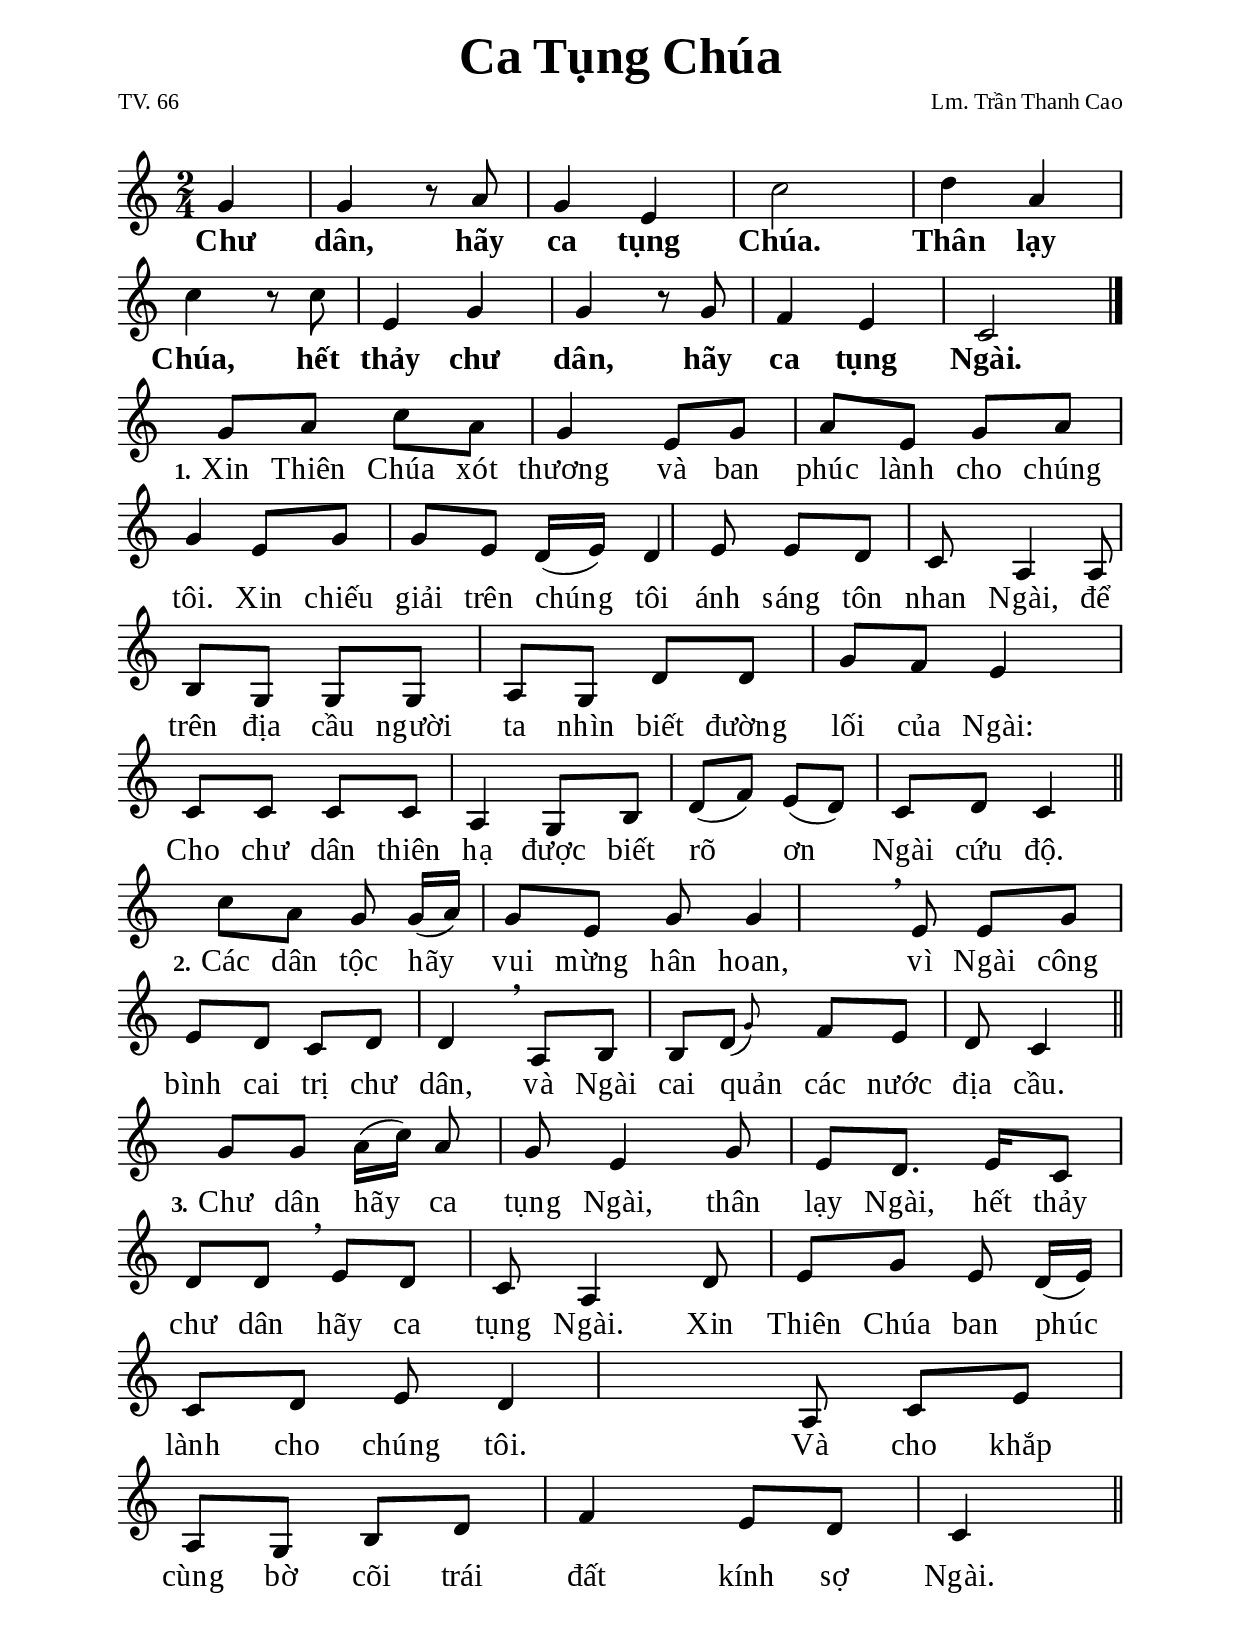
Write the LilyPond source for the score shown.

% Cài đặt chung
\version "2.20.0"
\include "english.ly"

\header {
  title = \markup { \fontsize #3 "Ca Tụng Chúa" }
  poet = "TV. 66"
  composer = "Lm. Trần Thanh Cao"
  arranger = " "
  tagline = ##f
}

\paper {
  #(set-paper-size "a4")
  top-margin = 15\mm
  bottom-margin = 15\mm
  left-margin = 20\mm
  right-margin = 20\mm
  indent = #0
  #(define fonts
    (make-pango-font-tree
      "Liberation Serif"
      "Liberation Serif"
      "Liberation Serif"
      (/ 20 20)))
  page-count = #1
}

% Nhạc điệp khúc
nhacDiepKhuc= \relative c'' {
  \partial 4 g4 |
  g r8 a |
  g4 e |
  c'2 |
  d4 a |
  c4 r8 c |
  e,4 g |
  g r8 g |
  f4 e |
  c2 \bar "|."
}

% Nhạc phiên khúc
nhacPhienKhucMot = \relative c'' {
  g8 a c a g4 e8 g a e g a g4
  e8 g g e d16 ([e]) d4
  e8 e d c a4
  a8 b g g g a g d' d g f e4
  c8 c c c a4 g8 b d ([f]) e ([d]) c d c4 \bar "||"
}


nhacPhienKhucHai = \relative c'' {
  #(define afterGraceFraction (cons 1 4))
  c8 a g g16 ([a]) g8 e g g4 \breathe
  e8 e g e d c d d4 \breathe
  a8 b b
  \afterGrace d8 (\tweak font-size #-4 g)
  f e d c4 \bar "||"
}

nhacPhienKhucBa = \relative c'' {
  g8 g a16 ([c]) a8 g e4
  g8 e d8. e16 c8 d d \breathe
  e8 d c a4 d8 e g e d16 ([e]) c8 d e d4
  a8 c e a, g b d f4 e8 d c4 \bar "||"
}

% Lời điệp khúc
loiDiepKhuc = \lyricmode {
  Chư dân, hãy ca tụng Chúa.
  Thân lạy Chúa,
  hết thảy chư dân, hãy ca tụng Ngài.
}

% Lời phiên khúc
loiPhienKhucMot = \lyricmode {
  \set stanza = #"1."
  Xin Thiên Chúa xót thương
  và ban phúc lành cho chúng tôi.
  Xin chiếu giải trên chúng tôi ánh sáng tôn nhan Ngài,
  để trên địa cầu người ta nhìn biết đường lối của Ngài:
  Cho chư dân thiên hạ được biết rõ ơn Ngài cứu độ.
}

loiPhienKhucHai = \lyricmode {
  \set stanza = #"2."
  Các dân tộc hãy vui mừng hân hoan,
  vì Ngài công bình cai trị chư dân,
  và Ngài cai quản các nước địa cầu.
}

loiPhienKhucBa = \lyricmode {
  \set stanza = #"3."
  Chư dân hãy ca tụng Ngài,
  thân lạy Ngài, hết thảy chư dân hãy ca tụng Ngài.
  Xin Thiên Chúa ban phúc lành cho chúng tôi.
  Và cho khắp cùng bờ cõi trái đất kính sợ Ngài.
}

% Dàn trang
\score {
  \new ChoirStaff <<
    \new Staff = diepKhuc \with {
        \consists "Merge_rests_engraver"
        \magnifyStaff #(magstep +1)
      }
      <<
      \new Voice = beSop {
        \key c \major \time 2/4 \stemNeutral \nhacDiepKhuc
      }
    >>
    \new Lyrics \lyricsto beSop \loiDiepKhuc
  >>
  \layout {
    \override Lyrics.LyricText.font-series = #'bold
    \override Lyrics.LyricText.font-size = #+3
    \override Lyrics.LyricSpace.minimum-distance = #2.0
    \override Score.BarNumber.break-visibility = ##(#f #f #f)
  }
}

\score {
  \new ChoirStaff <<
    \new Staff = phienKhuc \with {
        \magnifyStaff #(magstep +1)
      }
      <<
      \new Voice = beSop {
        \key c \major \time 2/4 \nhacPhienKhucMot
      }
    >>
    \new Lyrics \lyricsto beSop \loiPhienKhucMot
  >>
  \layout {
    \override Staff.TimeSignature.transparent = ##t
    \override Lyrics.LyricText.font-size = #+3
    \override Lyrics.LyricSpace.minimum-distance = #2.0
    \override Score.BarNumber.break-visibility = ##(#f #f #f)
    \set Score.barAlways = ##t
    \set Score.defaultBarType = ""
  } 
}

\score {
  \new ChoirStaff <<
    \new Staff = phienKhuc \with {
        \magnifyStaff #(magstep +1)
      }
      <<
      \new Voice = beSop {
        \key c \major \time 2/4 \nhacPhienKhucHai
      }
    >>
    \new Lyrics \lyricsto beSop \loiPhienKhucHai
  >>
  \layout {
    \override Staff.TimeSignature.transparent = ##t
    \override Lyrics.LyricText.font-size = #+3
    \override Lyrics.LyricSpace.minimum-distance = #2.0
    \override Score.BarNumber.break-visibility = ##(#f #f #f)
    \set Score.barAlways = ##t
    \set Score.defaultBarType = ""
  } 
}

\score {
  \new ChoirStaff <<
    \new Staff = phienKhuc \with {
        \magnifyStaff #(magstep +1)
      }
      <<
      \new Voice = beSop {
        \key c \major \time 2/4 \nhacPhienKhucBa
      }
    >>
    \new Lyrics \lyricsto beSop \loiPhienKhucBa
  >>
  \layout {
    \override Staff.TimeSignature.transparent = ##t
    \override Lyrics.LyricText.font-size = #+3
    \override Lyrics.LyricSpace.minimum-distance = #2.0
    \override Score.BarNumber.break-visibility = ##(#f #f #f)
    \set Score.barAlways = ##t
    \set Score.defaultBarType = ""
  } 
}
